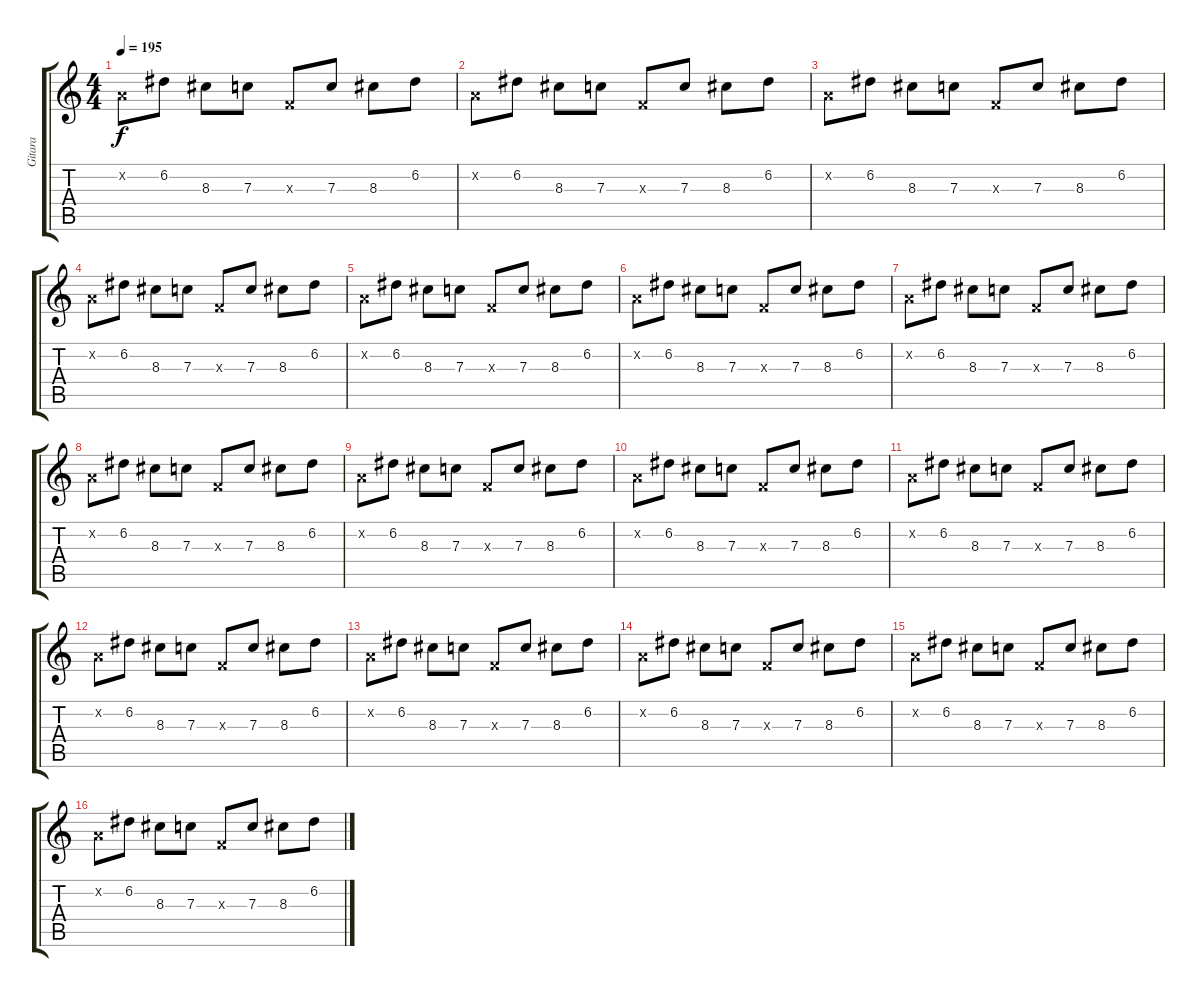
\track ("Gitara" "Gitara") {instrument distortionguitar}
\staff {score tabs}
\tuning (D4 A3 F3 C3 G2 C2) {hide}
\ts (4 4)
\tempo 195
\clef g2
\ks c
0.2{x}.8{dy f instrument electricguitarmuted} 6.2.8 8.3.8 7.3.8 0.3{x}.8 7.3.8 8.3.8 6.2.8 |
0.2{x}.8 6.2.8 8.3.8 7.3.8 0.3{x}.8 7.3.8 8.3.8 6.2.8 |
0.2{x}.8 6.2.8 8.3.8 7.3.8 0.3{x}.8 7.3.8 8.3.8 6.2.8 |
0.2{x}.8 6.2.8 8.3.8 7.3.8 0.3{x}.8 7.3.8 8.3.8 6.2.8 |
0.2{x}.8 6.2.8 8.3.8 7.3.8 0.3{x}.8 7.3.8 8.3.8 6.2.8 |
0.2{x}.8 6.2.8 8.3.8 7.3.8 0.3{x}.8 7.3.8 8.3.8 6.2.8 |
0.2{x}.8 6.2.8 8.3.8 7.3.8 0.3{x}.8 7.3.8 8.3.8 6.2.8 |
0.2{x}.8 6.2.8 8.3.8 7.3.8 0.3{x}.8 7.3.8 8.3.8 6.2.8 |
0.2{x}.8 6.2.8 8.3.8 7.3.8 0.3{x}.8 7.3.8 8.3.8 6.2.8 |
0.2{x}.8{instrument distortionguitar} 6.2.8 8.3.8 7.3.8 0.3{x}.8 7.3.8 8.3.8 6.2.8 |
0.2{x}.8 6.2.8 8.3.8 7.3.8 0.3{x}.8 7.3.8 8.3.8 6.2.8 |
0.2{x}.8 6.2.8 8.3.8 7.3.8 0.3{x}.8 7.3.8 8.3.8 6.2.8 |
0.2{x}.8 6.2.8 8.3.8 7.3.8 0.3{x}.8 7.3.8 8.3.8 6.2.8 |
0.2{x}.8 6.2.8 8.3.8 7.3.8 0.3{x}.8 7.3.8 8.3.8 6.2.8 |
0.2{x}.8 6.2.8 8.3.8 7.3.8 0.3{x}.8 7.3.8 8.3.8 6.2.8 |
0.2{x}.8 6.2.8 8.3.8 7.3.8 0.3{x}.8 7.3.8 8.3.8 6.2.8
